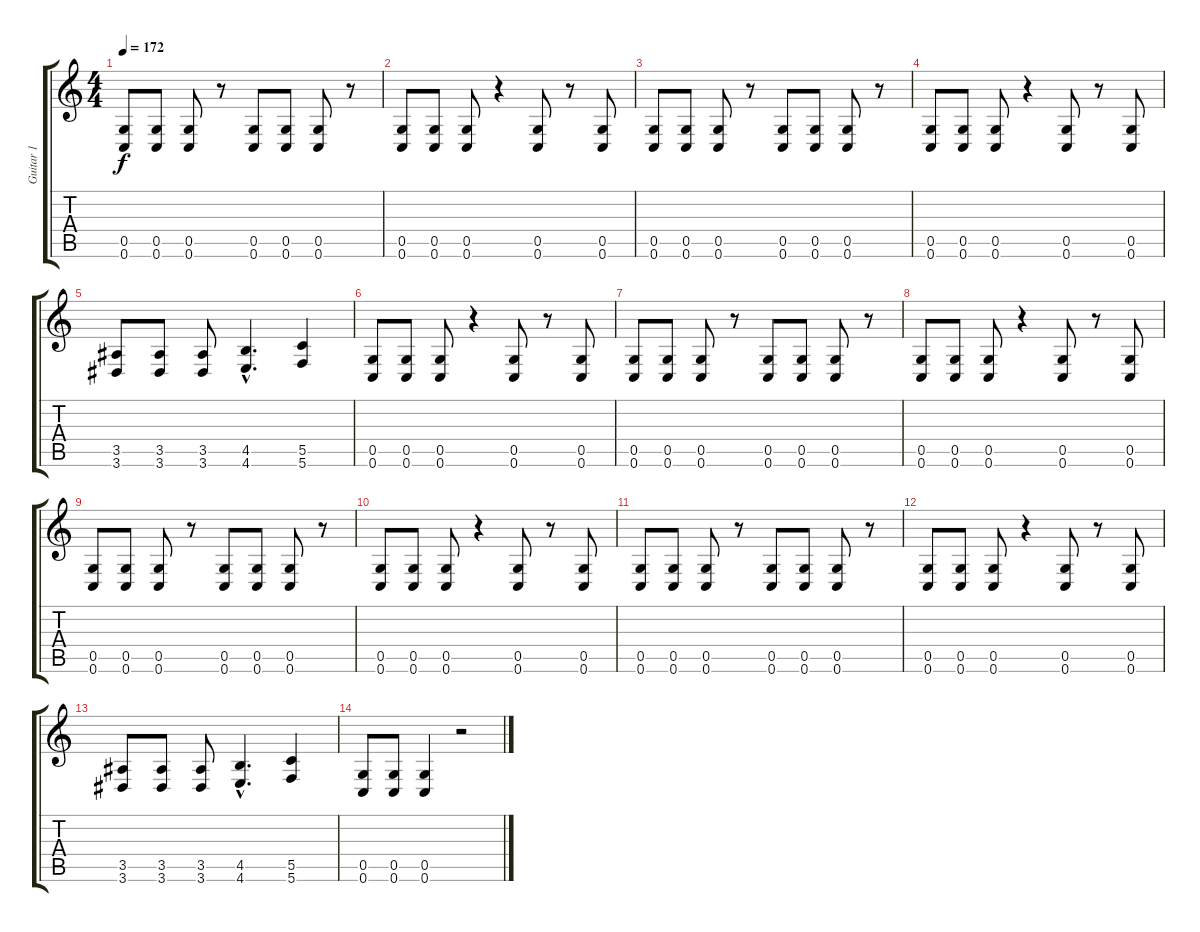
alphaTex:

\track ("Guitar 1" "Guitar 1") {instrument distortionguitar}
\staff {score tabs}
\tuning (D4 A3 F3 C3 G2 C2) {hide}
\ts (4 4)
\tempo 172
\clef g2
\ks c
(0.5 0.6).8{dy f} (0.5 0.6).8 (0.5 0.6).8 r.8 (0.5 0.6).8 (0.5 0.6).8 (0.5 0.6).8 r.8 |
(0.5 0.6).8 (0.5 0.6).8 (0.5 0.6).8 r.4 (0.5 0.6).8 r.8 (0.5 0.6).8 |
(0.5 0.6).8 (0.5 0.6).8 (0.5 0.6).8 r.8 (0.5 0.6).8 (0.5 0.6).8 (0.5 0.6).8 r.8 |
(0.5 0.6).8 (0.5 0.6).8 (0.5 0.6).8 r.4 (0.5 0.6).8 r.8 (0.5 0.6).8 |
(3.5 3.6).8 (3.5 3.6).8 (3.5 3.6).8 (4.5{hac} 4.6{hac}).4{d} (5.5 5.6).4 |
(0.5 0.6).8 (0.5 0.6).8 (0.5 0.6).8 r.4 (0.5 0.6).8 r.8 (0.5 0.6).8 |
(0.5 0.6).8 (0.5 0.6).8 (0.5 0.6).8 r.8 (0.5 0.6).8 (0.5 0.6).8 (0.5 0.6).8 r.8 |
(0.5 0.6).8 (0.5 0.6).8 (0.5 0.6).8 r.4 (0.5 0.6).8 r.8 (0.5 0.6).8 |
(0.5 0.6).8 (0.5 0.6).8 (0.5 0.6).8 r.8 (0.5 0.6).8 (0.5 0.6).8 (0.5 0.6).8 r.8 |
(0.5 0.6).8 (0.5 0.6).8 (0.5 0.6).8 r.4 (0.5 0.6).8 r.8 (0.5 0.6).8 |
(0.5 0.6).8 (0.5 0.6).8 (0.5 0.6).8 r.8 (0.5 0.6).8 (0.5 0.6).8 (0.5 0.6).8 r.8 |
(0.5 0.6).8 (0.5 0.6).8 (0.5 0.6).8 r.4 (0.5 0.6).8 r.8 (0.5 0.6).8 |
(3.5 3.6).8 (3.5 3.6).8 (3.5 3.6).8 (4.5{hac} 4.6{hac}).4{d} (5.5 5.6).4 |
(0.5 0.6).8 (0.5 0.6).8 (0.5 0.6).4 r.2
